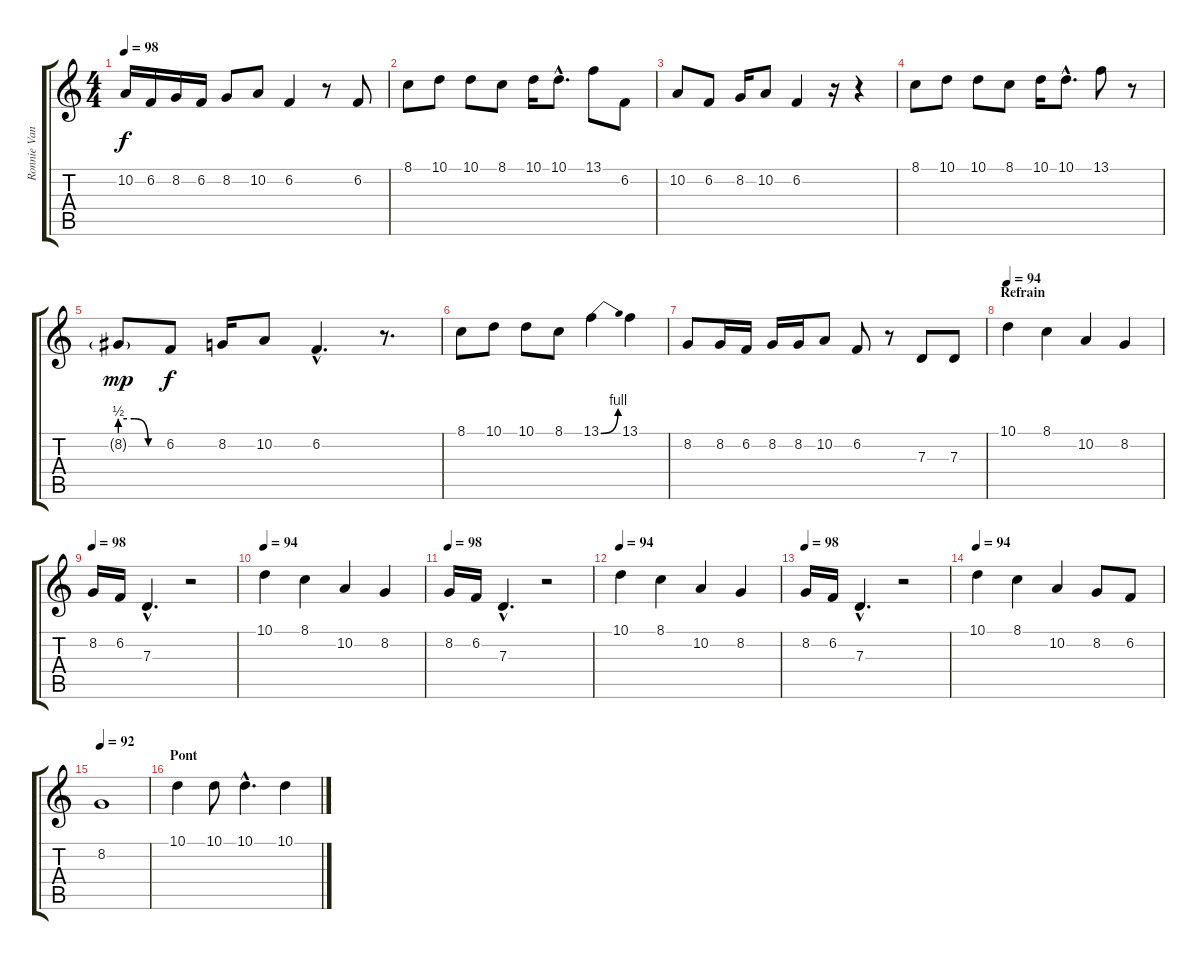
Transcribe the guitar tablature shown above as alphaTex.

\track ("Ronnie Van Zant (vocal)" "Ronnie Van") {instrument lead2sawtooth}
\staff {score tabs}
\tuning (E4 B3 G3 D3 A2 E2) {hide}
\ts (4 4)
\tempo 98
\clef g2
\ks c
10.2.16{dy f} 6.2.16 8.2.16 6.2.16 8.2.8 10.2.8 6.2.4 r.8 6.2.8 |
8.1.8 10.1.8 10.1.8 8.1.8 10.1.16 10.1{hac}.8{d} 13.1.8 6.2.8 |
10.2.8 6.2.8 8.2.16 10.2.8 6.2.4 r.16 r.4 |
8.1.8 10.1.8 10.1.8 8.1.8 10.1.16 10.1{hac}.8{d} 13.1.8 r.8 |
8.2{be (custom 0 2 20 2 40 0 60 0) g}.8{dy mp} 6.2.8{dy f} 8.2.16 10.2.8 6.2{hac}.4{d} r.8{d} |
8.1.8 10.1.8 10.1.8 8.1.8 13.1{be (bend 0 0 60 4)}.4 13.1.4 |
8.2.8 8.2.16 6.2.16 8.2.16 8.2.16 10.2.8 6.2.8 r.8 7.3.8 7.3.8 |
\section ("" "Refrain")
\tempo 94
10.1.4 8.1.4 10.2.4 8.2.4 |
\tempo 98
8.2.16 6.2.16 7.3{hac}.4{d} r.2 |
\tempo 94
10.1.4 8.1.4 10.2.4 8.2.4 |
\tempo 98
8.2.16 6.2.16 7.3{hac}.4{d} r.2 |
\tempo 94
10.1.4 8.1.4 10.2.4 8.2.4 |
\tempo 98
8.2.16 6.2.16 7.3{hac}.4{d} r.2 |
\tempo 94
10.1.4 8.1.4 10.2.4 8.2.8 6.2.8 |
\tempo 92
8.2.1 |
\section ("" "Pont")
10.1.4 10.1.8 10.1{hac}.4{d} 10.1.4
